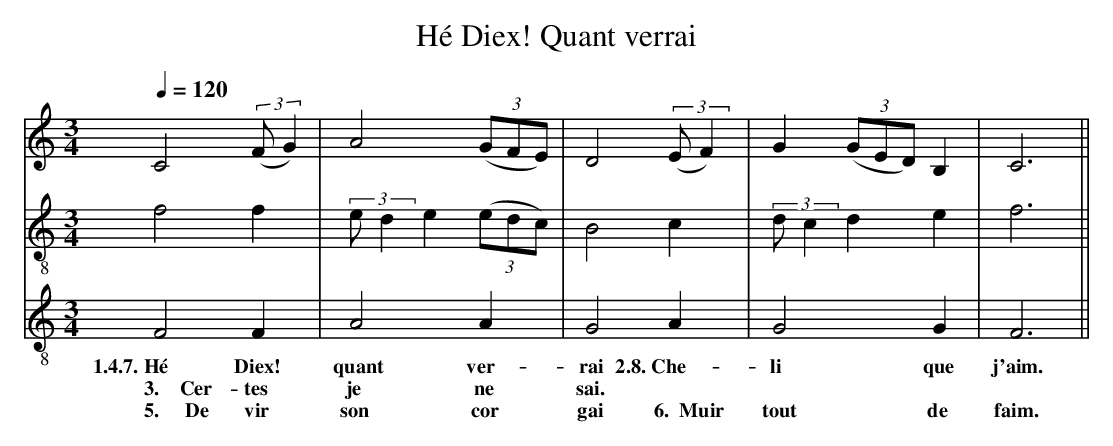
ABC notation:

X:1
T:Hé Diex! Quant verrai
M:3/4
L:1/4
Q:1/4=120
K:F lydian
V:1 clef=treble
V:2 clef=treble-8 middle=B,
V:3 clef=treble-8 middle=B,
[V:1]        C2 ((3:2:2F/G)|      A2   ((3G/F/E/)| D2  ((3:2:2E/F)|      G ((3G/E/D/) B, | C3  ||
[V:2]        F2        F   |(3:2:2E/DE ((3E/D/C/)| B,2        C   |(3:2:2D/C  D       E  | F3  ||
[V:3]        F,2       F,  |      A,2     A,     | G,2        A,  |      G,2          G, | F,3 ||
w:    1.4.7.~Hé       Diex!      quant    ver-     rai  2.8.~Che-        li          que  j'aim.
w:  ~~~3.~~~~Cer-     tes         je      ne       sai.
w: ~~~5.~~~~~De       vir         son     cor      gai ~~6.~~Muir        tout         de  faim.
